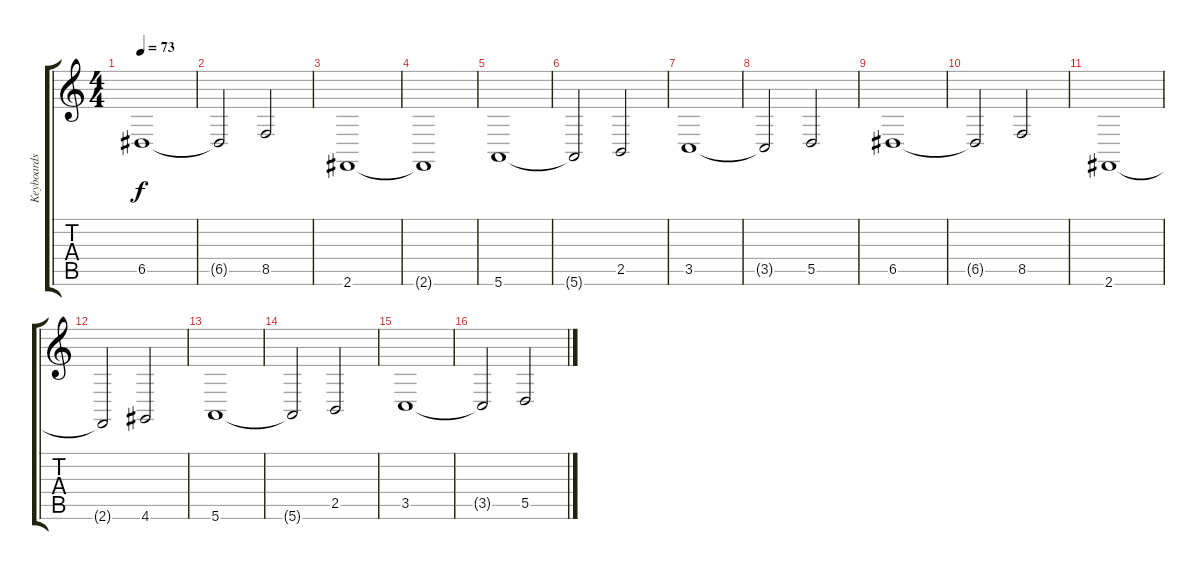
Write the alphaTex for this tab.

\track ("Keyboards " "Keyboards ") {instrument stringensemble1}
\staff {score tabs}
\tuning (E4 B3 G3 D3 A2 E2) {hide}
\ts (4 4)
\tempo 73
\clef g2
\ks c
6.5.1{dy f} |
6.5{t}.2 8.5.2 |
2.6.1 |
2.6{t}.1 |
5.6.1 |
5.6{t}.2 2.5.2 |
3.5.1 |
3.5{t}.2 5.5.2 |
6.5.1 |
6.5{t}.2 8.5.2 |
2.6.1 |
2.6{t}.2 4.6.2 |
5.6.1 |
5.6{t}.2 2.5.2 |
3.5.1 |
3.5{t}.2 5.5.2
